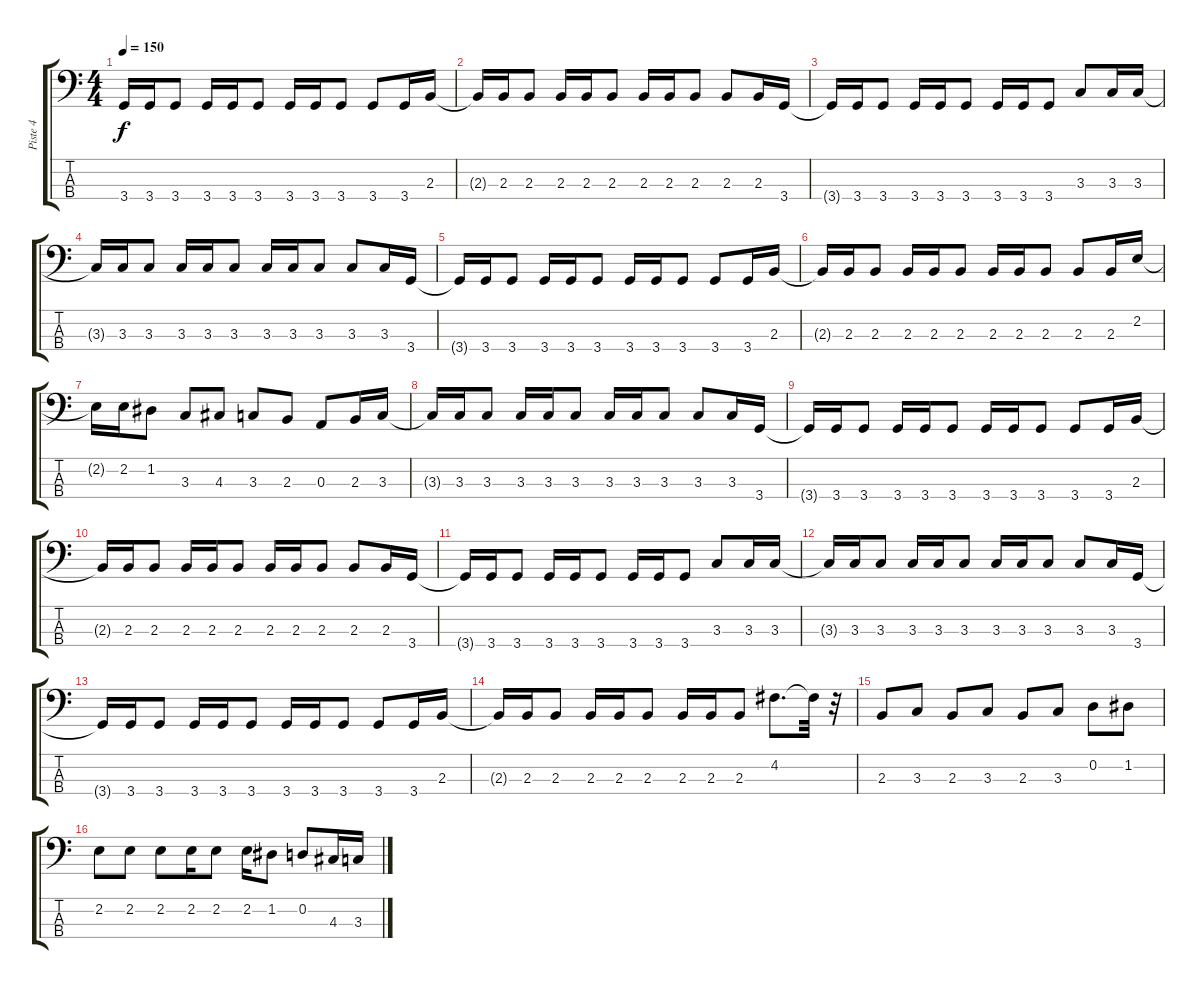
\track ("Piste 4" "Piste 4") {instrument electricbasspick}
\staff {score tabs}
\tuning (G2 D2 A1 E1) {hide}
\ts (4 4)
\tempo 150
\clef f4
\ks c
3.4{t}.16{dy f} 3.4.16 3.4.8 3.4.16 3.4.16 3.4.8 3.4.16 3.4.16 3.4.8 3.4.8 3.4.16 2.3.16 |
2.3{t}.16 2.3.16 2.3.8 2.3.16 2.3.16 2.3.8 2.3.16 2.3.16 2.3.8 2.3.8 2.3.16 3.4.16 |
3.4{t}.16 3.4.16 3.4.8 3.4.16 3.4.16 3.4.8 3.4.16 3.4.16 3.4.8 3.3.8 3.3.16 3.3.16 |
3.3{t}.16 3.3.16 3.3.8 3.3.16 3.3.16 3.3.8 3.3.16 3.3.16 3.3.8 3.3.8 3.3.16 3.4.16 |
3.4{t}.16 3.4.16 3.4.8 3.4.16 3.4.16 3.4.8 3.4.16 3.4.16 3.4.8 3.4.8 3.4.16 2.3.16 |
2.3{t}.16 2.3.16 2.3.8 2.3.16 2.3.16 2.3.8 2.3.16 2.3.16 2.3.8 2.3.8 2.3.16 2.2.16 |
2.2{t}.16 2.2.16 1.2.8 3.3.8 4.3.8 3.3.8 2.3.8 0.3.8 2.3.16 3.3.16 |
3.3{t}.16 3.3.16 3.3.8 3.3.16 3.3.16 3.3.8 3.3.16 3.3.16 3.3.8 3.3.8 3.3.16 3.4.16 |
3.4{t}.16 3.4.16 3.4.8 3.4.16 3.4.16 3.4.8 3.4.16 3.4.16 3.4.8 3.4.8 3.4.16 2.3.16 |
2.3{t}.16 2.3.16 2.3.8 2.3.16 2.3.16 2.3.8 2.3.16 2.3.16 2.3.8 2.3.8 2.3.16 3.4.16 |
3.4{t}.16 3.4.16 3.4.8 3.4.16 3.4.16 3.4.8 3.4.16 3.4.16 3.4.8 3.3.8 3.3.16 3.3.16 |
3.3{t}.16 3.3.16 3.3.8 3.3.16 3.3.16 3.3.8 3.3.16 3.3.16 3.3.8 3.3.8 3.3.16 3.4.16 |
3.4{t}.16 3.4.16 3.4.8 3.4.16 3.4.16 3.4.8 3.4.16 3.4.16 3.4.8 3.4.8 3.4.16 2.3.16 |
2.3{t}.16 2.3.16 2.3.8 2.3.16 2.3.16 2.3.8 2.3.16 2.3.16 2.3.8 4.2.8{d} 4.2{t}.32 r.32 |
2.3.8 3.3.8 2.3.8 3.3.8 2.3.8 3.3.8 0.2.8 1.2.8 |
2.2.8 2.2.8 2.2.8 2.2.16 2.2.8 2.2.16 1.2.8 0.2.8 4.3.16 3.3.16
